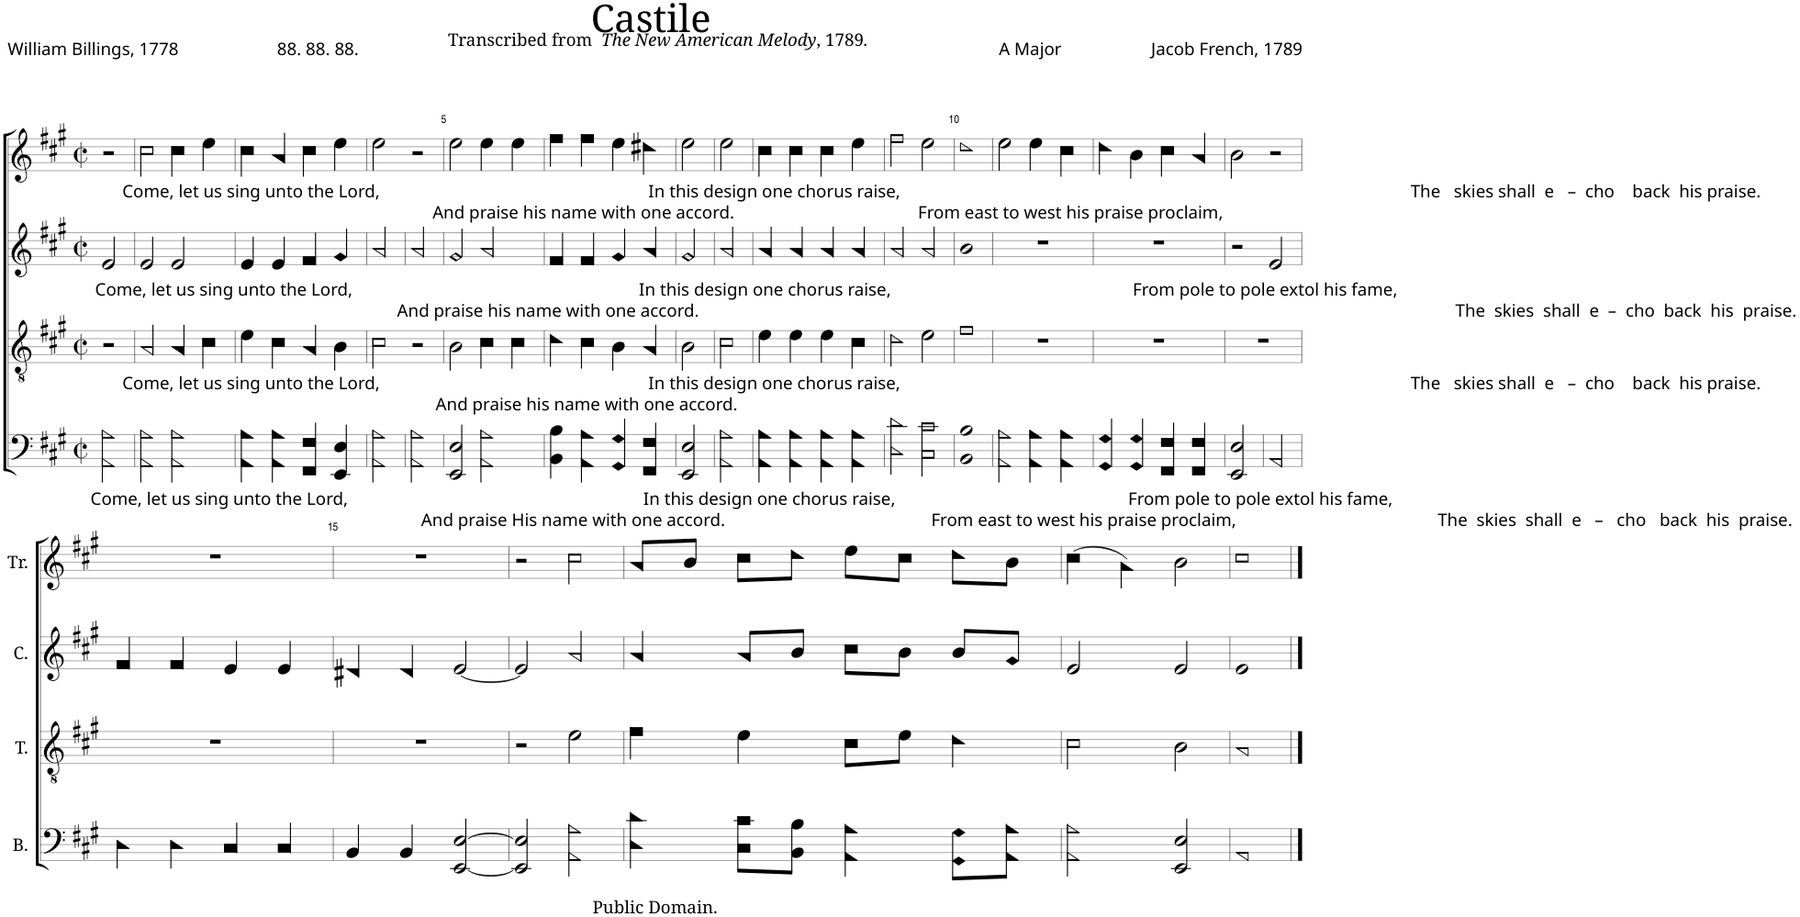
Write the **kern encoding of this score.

**kern	**kern	**kern	**kern
*part4	*part3	*part2	*part1
*staff4	*staff3	*staff2	*staff1
*I"Bass	*I"Tenor	*I"Voice	*I"Voice
*I'B.	*I'T.	*	*
*clefF4	*clefGv2	*clefG2	*clefG2
*k[f#c#g#]	*k[f#c#g#]	*k[f#c#g#]	*k[f#c#g#]
*M2/2	*M2/2	*M2/2	*M2/2
*met(c|)	*met(c|)	*met(c|)	*met(c|)
=1	=1	=1	=1
!	!	!LO:TX:b:t=Come, let us sing unto the Lord,                                                                In this design one chorus raise,                                                      From pole to pole extol his fame,	!
!LO:TX:b:t=Come, let us sing unto the Lord,                                                                  In this design one chorus raise,                                                    From pole to pole extol his fame,	!	!	!
2AA!\ 2A!\	2r	2e!/	2r
=2	=2	=2	=2
!	!	!	!LO:TX:b:t=Come, let us sing unto the Lord,                                                            In this design one chorus raise,                                                                                                                  The   skies shall  e   –  cho    back  his praise.
!	!LO:TX:b:t=Come, let us sing unto the Lord,                                                            In this design one chorus raise,                                                                                                                  The   skies shall  e   –  cho    back  his praise.	!	!
2AA!\ 2A!\	2A!/	2e!/	2cc#!\
2AA!\ 2A!\	4A!/	2e!/	4cc#!\
.	4c#!\	.	4ee!\
=3	=3	=3	=3
4AA!\ 4A!\	4e!\	4e!/	4cc#!\
4AA!\ 4A!\	4c#!\	4e!/	4a!/
4FF#!/ 4F#!/	4A!/	4f#!/	4cc#!\
4EE!/ 4E!/	4B!\	4g#!/	4ee!\
=4	=4	=4	=4
2AA!\ 2A!\	2c#!\	2a!/	2ee!\
!	!	!LO:TX:b:t=And praise his name with one accord.                                                                                                                                                                         The  skies  shall  e  –  cho  back  his  praise.	!
2AA!\ 2A!\	2r	2a!/	2r
=5	=5	=5	=5
!	!	!	!LO:TX:b:t=And praise his name with one accord.                                         From east to west his praise proclaim,
!	!LO:TX:b:t=And praise his name with one accord.	!	!
!LO:TX:b:t=And praise His name with one accord.                                              From east to west his praise proclaim,                                             The  skies  shall  e   –   cho   back  his  praise.	!	!	!
2EE!/ 2E!/	2B!\	2g#!/	2ee!\
2AA!\ 2A!\	4c#!\	2a!/	4ee!\
.	4c#!\	.	4ee!\
=6	=6	=6	=6
4BB!\ 4B!\	4d!\	4f#!/	4ff#!\
4AA!\ 4A!\	4c#!\	4f#!/	4ff#!\
4GG#!/ 4G#!/	4B!\	4g#!/	4ee!\
4FF#!/ 4F#!/	4A!/	4a!/	4dd#X!\
=7	=7	=7	=7
2EE!/ 2E!/	2B!\	2g#!/	2ee!\
2AA!\ 2A!\	2c#!\	2a!/	2ee!\
=8	=8	=8	=8
4AA!\ 4A!\	4e!\	4a!/	4cc#!\
4AA!\ 4A!\	4e!\	4a!/	4cc#!\
4AA!\ 4A!\	4e!\	4a!/	4cc#!\
4AA!\ 4A!\	4c#!\	4a!/	4ee!\
=9	=9	=9	=9
2D!\ 2d!\	2d!\	2a!/	2ff#!\
2C#!\ 2c#!\	2e!\	2a!/	2ee!\
=10	=10	=10	=10
1BB! 1B!	1f#!	1b!	1dd!
=11	=11	=11	=11
2AA!\ 2A!\	1r	1r	2ee!\
4AA!\ 4A!\	.	.	4ee!\
4AA!\ 4A!\	.	.	4cc#!\
=12	=12	=12	=12
4GG#!/ 4G#!/	1r	1r	4dd!\
4GG#!/ 4G#!/	.	.	4b!\
4FF#!/ 4F#!/	.	.	4cc#!\
4FF#!/ 4F#!/	.	.	4a!/
=13	=13	=13	=13
2EE!/ 2E!/	1r	2r	2b!\
2AA!/	.	2e!/	2r
!!LO:LB:g=z
=14	=14	=14	=14
4D!\	1r	4f#!/	1r
4D!\	.	4f#!/	.
4C#!/	.	4e!/	.
4C#!/	.	4e!/	.
=15	=15	=15	=15
4BB!/	1r	4d#X!/	1r
4BB!/	.	4d#!/	.
[2EE!/ [2E!/	.	[2e!/	.
=16	=16	=16	=16
2EE!/] 2E!/]	2r	2e!/]	2r
2AA!\ 2A!\	2e!\	2a!/	2cc#!\
=17	=17	=17	=17
4D!\ 4d!\	4f#!\	4a!/	8a!/L
.	.	.	8b!/J
8C#!\ 8c#!\L	4e!\	8a!/L	8cc#!\L
8BB!\ 8B!\J	.	8b!/J	8dd!\J
4AA!\ 4A!\	8c#!\L	8cc#!\L	8ee!\L
.	8e!\J	8b!\J	8cc#!\J
8GG#!\ 8G#!\L	4d!\	8b!/L	8dd!\L
8AA!\ 8A!\J	.	8g#!/J	8b!\J
=18	=18	=18	=18
2AA!\ 2A!\	2c#!\	2e!/	(4cc#!\
.	.	.	4a!\)
2EE!/ 2E!/	2B!\	2e!/	2b!\
=19	=19	=19	=19
1AA!	1A!	1e!	1cc#!
==	==	==	==
*-	*-	*-	*-
